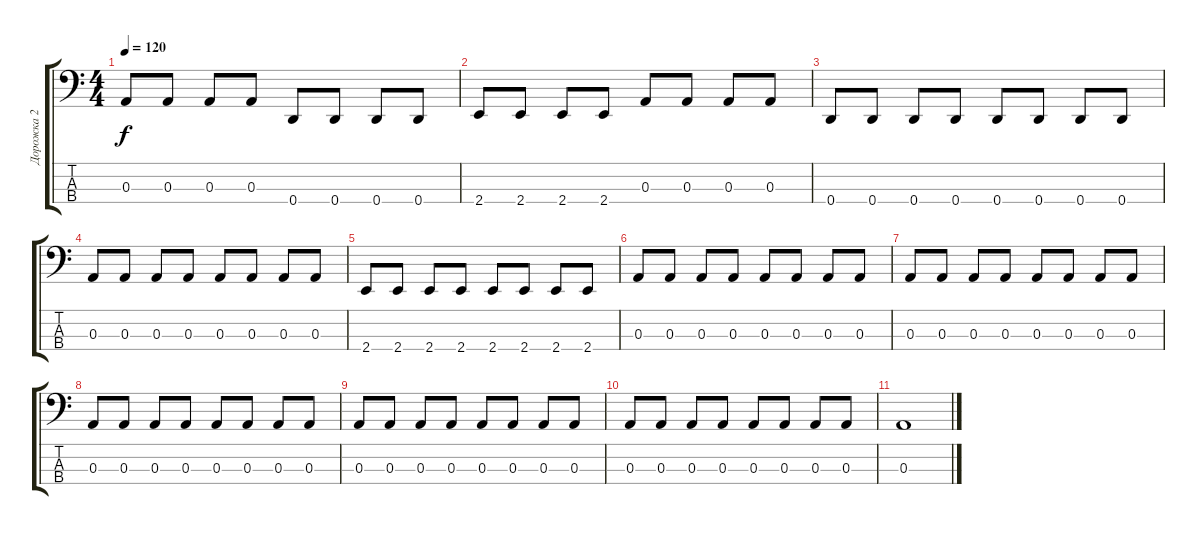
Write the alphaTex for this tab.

\track ("Дорожка 2" "Дорожка 2") {instrument electricbasspick bank 127}
\staff {score tabs}
\tuning (G2 D2 A1 D1) {hide}
\ts (4 4)
\tempo 120
\clef f4
\ks c
0.3.8{dy f} 0.3.8 0.3.8 0.3.8 0.4.8 0.4.8 0.4.8 0.4.8 |
2.4.8 2.4.8 2.4.8 2.4.8 0.3.8 0.3.8 0.3.8 0.3.8 |
0.4.8 0.4.8 0.4.8 0.4.8 0.4.8 0.4.8 0.4.8 0.4.8 |
0.3.8 0.3.8 0.3.8 0.3.8 0.3.8 0.3.8 0.3.8 0.3.8 |
2.4.8 2.4.8 2.4.8 2.4.8 2.4.8 2.4.8 2.4.8 2.4.8 |
0.3.8 0.3.8 0.3.8 0.3.8 0.3.8 0.3.8 0.3.8 0.3.8 |
0.3.8 0.3.8 0.3.8 0.3.8 0.3.8 0.3.8 0.3.8 0.3.8 |
0.3.8 0.3.8 0.3.8 0.3.8 0.3.8 0.3.8 0.3.8 0.3.8 |
0.3.8 0.3.8 0.3.8 0.3.8 0.3.8 0.3.8 0.3.8 0.3.8 |
0.3.8 0.3.8 0.3.8 0.3.8 0.3.8 0.3.8 0.3.8 0.3.8 |
0.3.1
